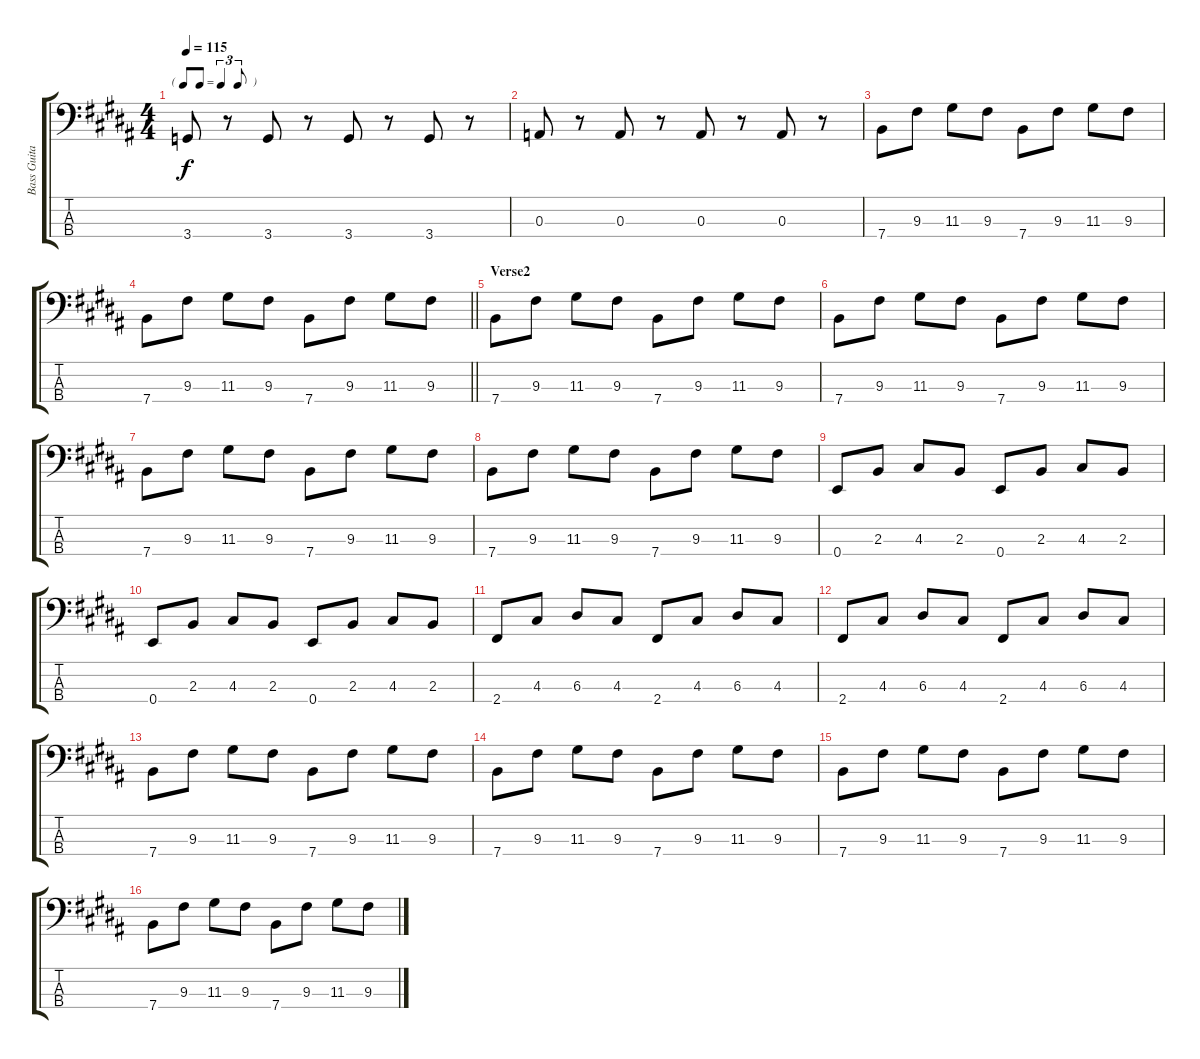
\track ("Bass Guitar" "Bass Guita") {instrument electricbasspick}
\staff {score tabs}
\tuning (G2 D2 A1 E1) {hide}
\ts (4 4)
\tf triplet8th
\tempo 115
\clef f4
\ks b
3.4.8{dy f} r.8 3.4.8 r.8 3.4.8 r.8 3.4.8 r.8 |
0.3.8 r.8 0.3.8 r.8 0.3.8 r.8 0.3.8 r.8 |
7.4.8 9.3.8 11.3.8 9.3.8 7.4.8 9.3.8 11.3.8 9.3.8 |
\barLineRight lightlight
7.4.8 9.3.8 11.3.8 9.3.8 7.4.8 9.3.8 11.3.8 9.3.8 |
\section ("" "Verse2")
7.4.8 9.3.8 11.3.8 9.3.8 7.4.8 9.3.8 11.3.8 9.3.8 |
7.4.8 9.3.8 11.3.8 9.3.8 7.4.8 9.3.8 11.3.8 9.3.8 |
7.4.8 9.3.8 11.3.8 9.3.8 7.4.8 9.3.8 11.3.8 9.3.8 |
7.4.8 9.3.8 11.3.8 9.3.8 7.4.8 9.3.8 11.3.8 9.3.8 |
0.4.8 2.3.8 4.3.8 2.3.8 0.4.8 2.3.8 4.3.8 2.3.8 |
0.4.8 2.3.8 4.3.8 2.3.8 0.4.8 2.3.8 4.3.8 2.3.8 |
2.4.8 4.3.8 6.3.8 4.3.8 2.4.8 4.3.8 6.3.8 4.3.8 |
2.4.8 4.3.8 6.3.8 4.3.8 2.4.8 4.3.8 6.3.8 4.3.8 |
7.4.8 9.3.8 11.3.8 9.3.8 7.4.8 9.3.8 11.3.8 9.3.8 |
7.4.8 9.3.8 11.3.8 9.3.8 7.4.8 9.3.8 11.3.8 9.3.8 |
7.4.8 9.3.8 11.3.8 9.3.8 7.4.8 9.3.8 11.3.8 9.3.8 |
7.4.8 9.3.8 11.3.8 9.3.8 7.4.8 9.3.8 11.3.8 9.3.8
